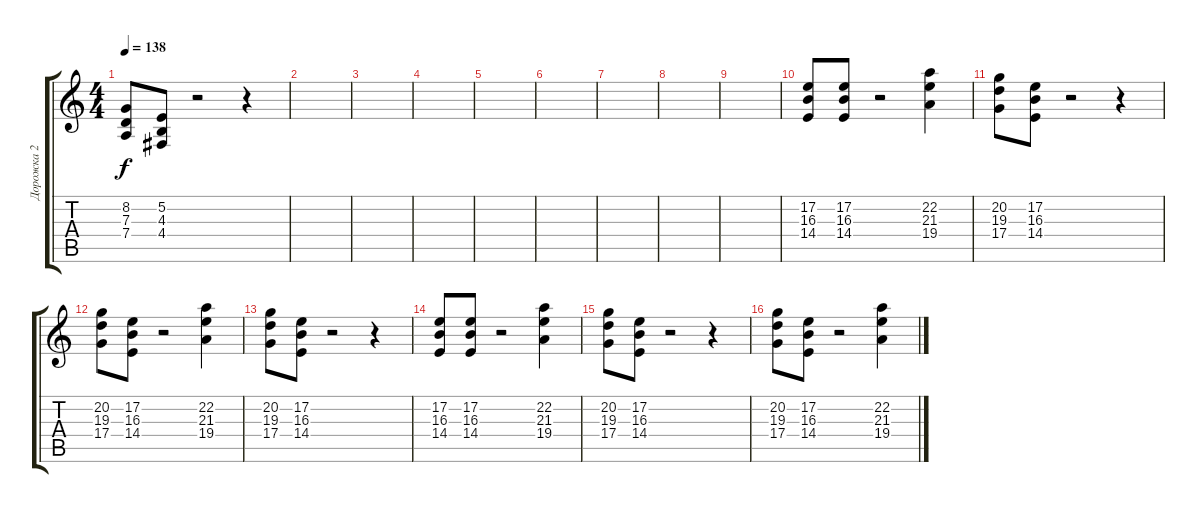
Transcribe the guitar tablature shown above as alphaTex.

\track ("Дорожка 2" "Дорожка 2") {instrument lead6voice}
\staff {score tabs}
\tuning (E4 B3 G3 D3 A2 E2) {hide}
\ts (4 4)
\tempo 138
\clef g2
\ks c
(8.2 7.3 7.4).8{dy f} (5.2 4.3 4.4).8 r.2 r.4 |
|
|
|
|
|
|
|
|
(17.2 16.3 14.4).8 (17.2 16.3 14.4).8 r.2 (22.2 21.3 19.4).4 |
(20.2 19.3 17.4).8 (17.2 16.3 14.4).8 r.2 r.4 |
(20.2 19.3 17.4).8 (17.2 16.3 14.4).8 r.2 (22.2 21.3 19.4).4 |
(20.2 19.3 17.4).8 (17.2 16.3 14.4).8 r.2 r.4 |
(17.2 16.3 14.4).8 (17.2 16.3 14.4).8 r.2 (22.2 21.3 19.4).4 |
(20.2 19.3 17.4).8 (17.2 16.3 14.4).8 r.2 r.4 |
(20.2 19.3 17.4).8 (17.2 16.3 14.4).8 r.2 (22.2 21.3 19.4).4
